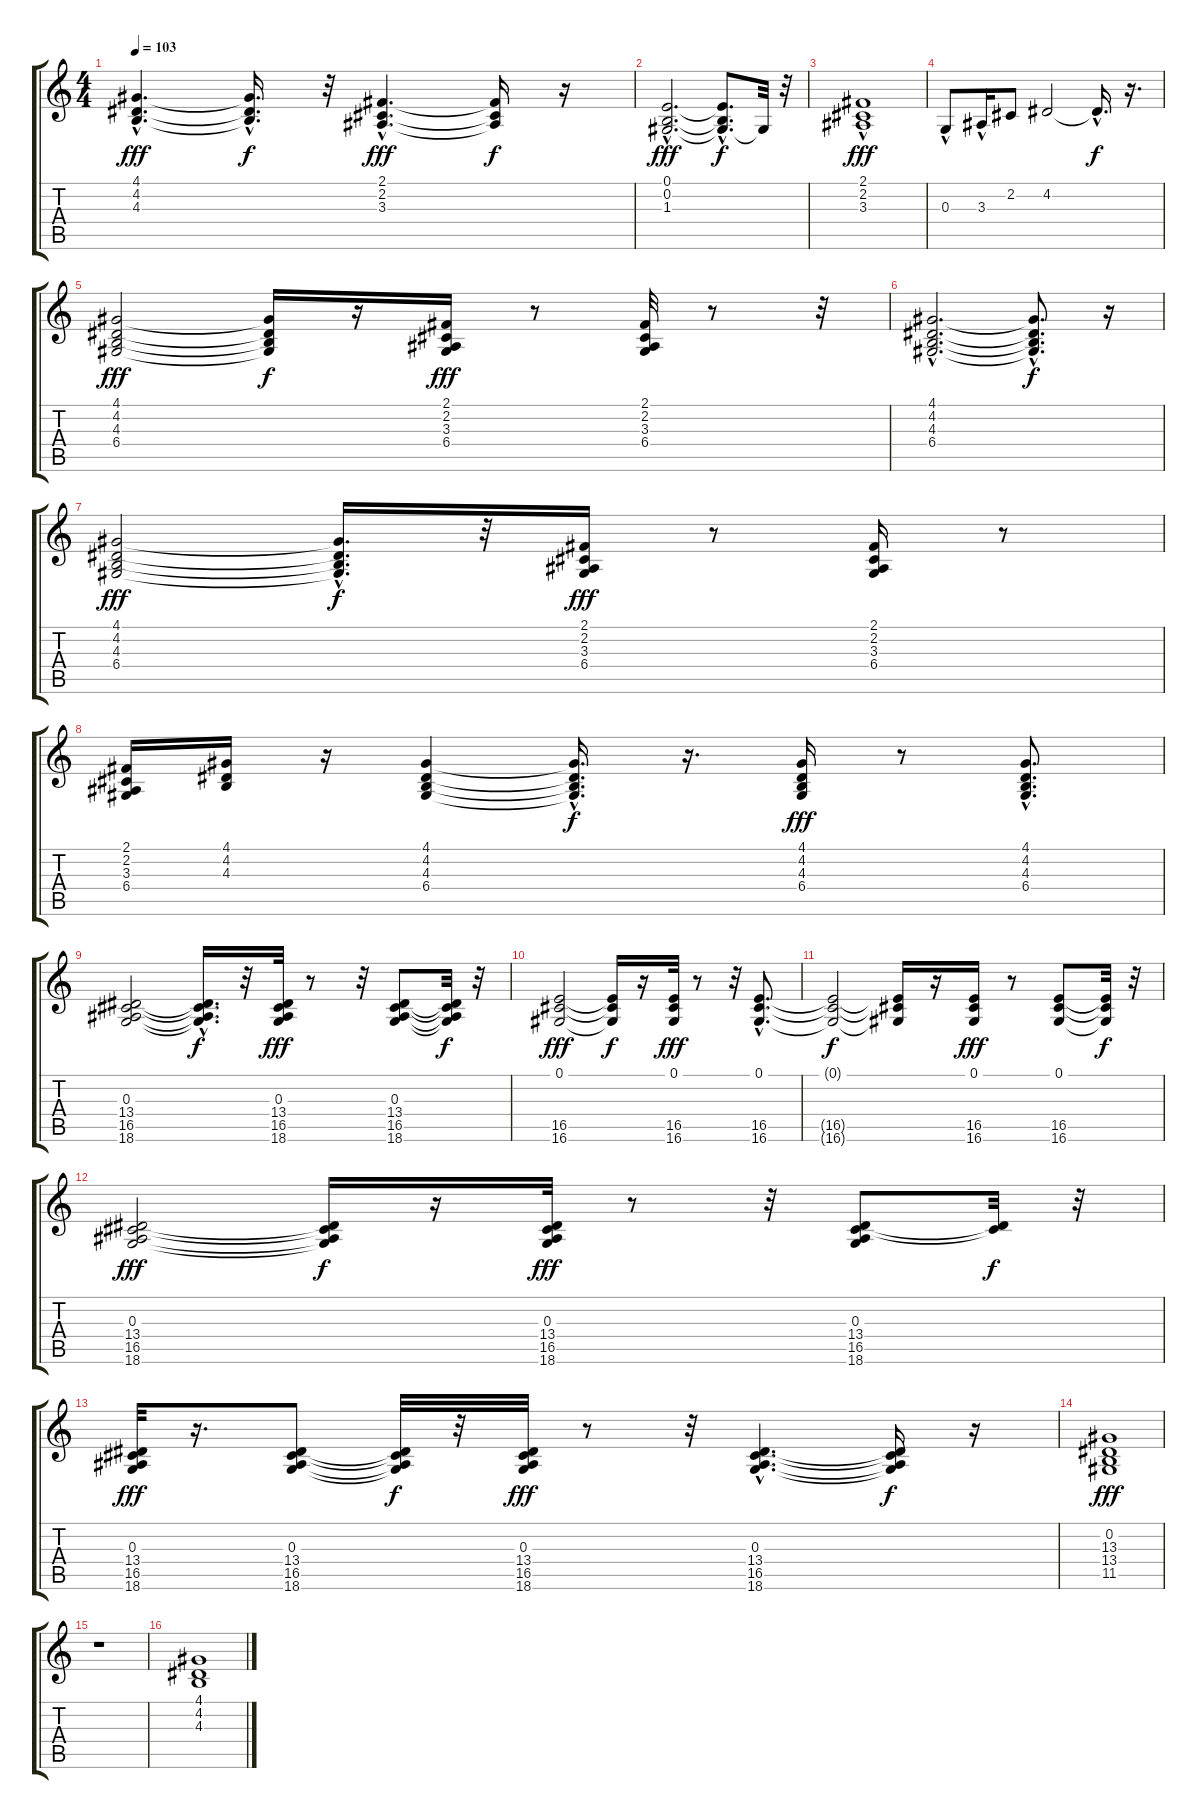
\track "" {instrument electricpiano2}
\staff {score tabs}
\tuning (E4 B3 G3 D3 A2 E2) {hide}
\ts (4 4)
\tempo 103
\clef g2
\ks c
(4.1{hac} 4.2{hac} 4.3{hac}).4{d dy fff} (4.1{hac t} 4.2{hac t} 4.3{hac t}).16{d dy f} r.32 (2.1{hac} 2.2{hac} 3.3{hac}).4{d dy fff} (2.1{t} 2.2{t} 3.3{t}).16{dy f} r.16 |
(0.1{hac} 0.2{hac} 1.3{hac}).2{d dy fff} (0.1{hac t} 0.2{hac t} 1.3{hac t}).8{d dy f} 1.3{t}.32 r.32 |
(2.1 2.2 3.3{hac}).1{dy fff} |
0.3{hac}.8 3.3{hac}.16 2.2.8 4.2.2 4.2{hac t}.16{d dy f} r.16{d} |
(4.1 4.2 4.3 6.4).2{dy fff} (4.1{t} 4.2{t} 4.3{t} 6.4{t}).16{dy f} r.16 (2.1 2.2 3.3 6.4).16{dy fff} r.8 (2.1 2.2 3.3 6.4).32 r.8 r.32 |
(4.1{hac} 4.2{hac} 4.3{hac} 6.4{hac}).2{d} (4.1{hac t} 4.2{hac t} 4.3{hac t} 6.4{hac t}).8{d dy f} r.16 |
(4.1 4.2 4.3 6.4).2{dy fff} (4.1{t} 4.2{hac t} 4.3{t} 6.4{hac t}).16{d dy f} r.32 (2.1 2.2 3.3 6.4).16{dy fff} r.8 (2.1 2.2 3.3 6.4).16 r.8 |
(2.1 2.2 3.3 6.4).16 (4.1 4.2 4.3).16 r.16 (4.1 4.2 4.3 6.4).4 (4.1{hac t} 4.2{hac t} 4.3{hac t} 6.4{hac t}).16{d dy f} r.16{d} (4.1 4.2 4.3 6.4).16{dy fff} r.8 (4.1 4.2{hac} 4.3 6.4).8{d} |
(0.3 13.4 16.5 18.6).2 (0.3{t} 13.4{hac t} 16.5{hac t} 18.6{hac t}).16{d dy f} r.32 (0.3 13.4 16.5 18.6).32{dy fff} r.8 r.32 (0.3 13.4 16.5 18.6).8 (0.3{t} 13.4{t} 16.5{t} 18.6{t}).32{dy f} r.32 |
(0.1 16.5 16.6).2{dy fff} (0.1{t} 16.5{t} 16.6{t}).16{dy f} r.16 (0.1 16.5 16.6).32{dy fff} r.8 r.32 (0.1{hac} 16.5{hac} 16.6{hac}).8{d} |
(0.1{t} 16.5{t} 16.6{t}).2{dy f} (0.1{t} 16.5{t} 16.6{t}).16 r.16 (0.1 16.5 16.6).16{dy fff} r.8 (0.1 16.5 16.6).8 (0.1{t} 16.5{t} 16.6{t}).32{dy f} r.32 |
(0.3 13.4 16.5 18.6).2{dy fff} (0.3{t} 13.4{t} 16.5{t} 18.6{t}).16{dy f} r.16 (0.3 13.4 16.5 18.6).32{dy fff} r.8 r.32 (0.3 13.4 16.5 18.6).8 (13.4{t} 16.5{t}).32{dy f} r.32 |
(0.3 13.4 16.5 18.6).32{dy fff} r.16{d} (0.3 13.4 16.5 18.6).8 (0.3{t} 13.4{t} 16.5{t} 18.6{t}).32{dy f} r.32 (0.3 13.4 16.5 18.6).32{dy fff} r.8 r.32 (0.3{hac} 13.4{hac} 16.5{hac} 18.6{hac}).4{d} (0.3{t} 13.4{t} 16.5{t} 18.6{t}).16{dy f} r.16 |
(0.2 13.3 13.4 11.5).1{dy fff} |
r.1 |
(4.1 4.2 4.3).1
